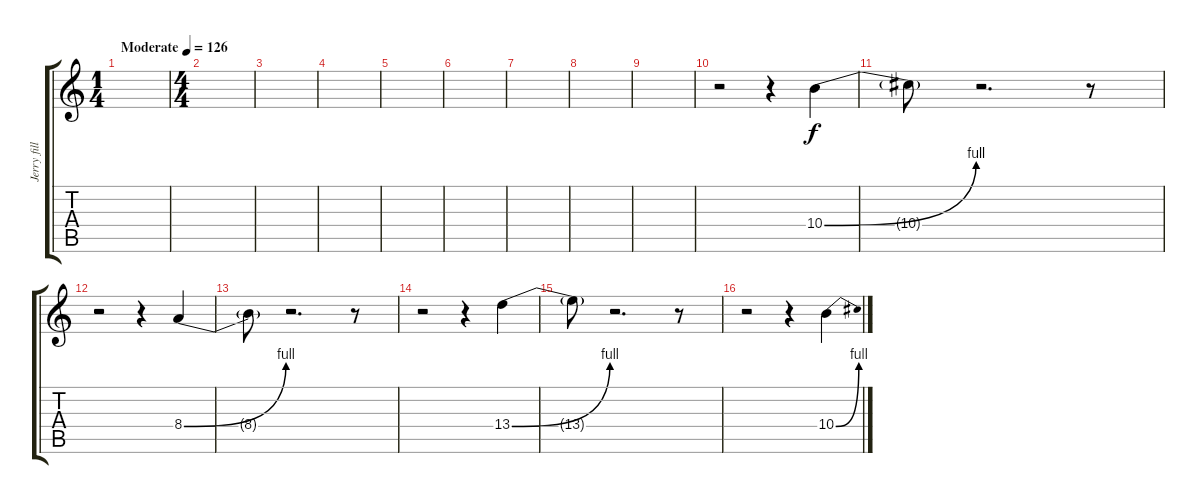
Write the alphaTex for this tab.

\track ("Jerry fills" "Jerry fill") {instrument overdrivenguitar}
\staff {score tabs}
\tuning (Eb4 Bb3 Gb3 Db3 Ab2 Db2) {hide}
\ts (1 4)
\tempo (126 "Moderate")
\clef g2
\ks c
|
\ts (4 4)
|
|
|
|
|
|
|
|
r.2 r.4 10.4{be (bend 0 0 60 4)}.4 |
10.4{t}.8 r.2{d} r.8 |
r.2 r.4 8.4{be (bend 0 0 60 4)}.4 |
8.4{t}.8 r.2{d} r.8 |
r.2 r.4 13.4{be (bend 0 0 60 4)}.4 |
13.4{t}.8 r.2{d} r.8 |
r.2 r.4 10.4{be (bend 0 0 60 4)}.4
